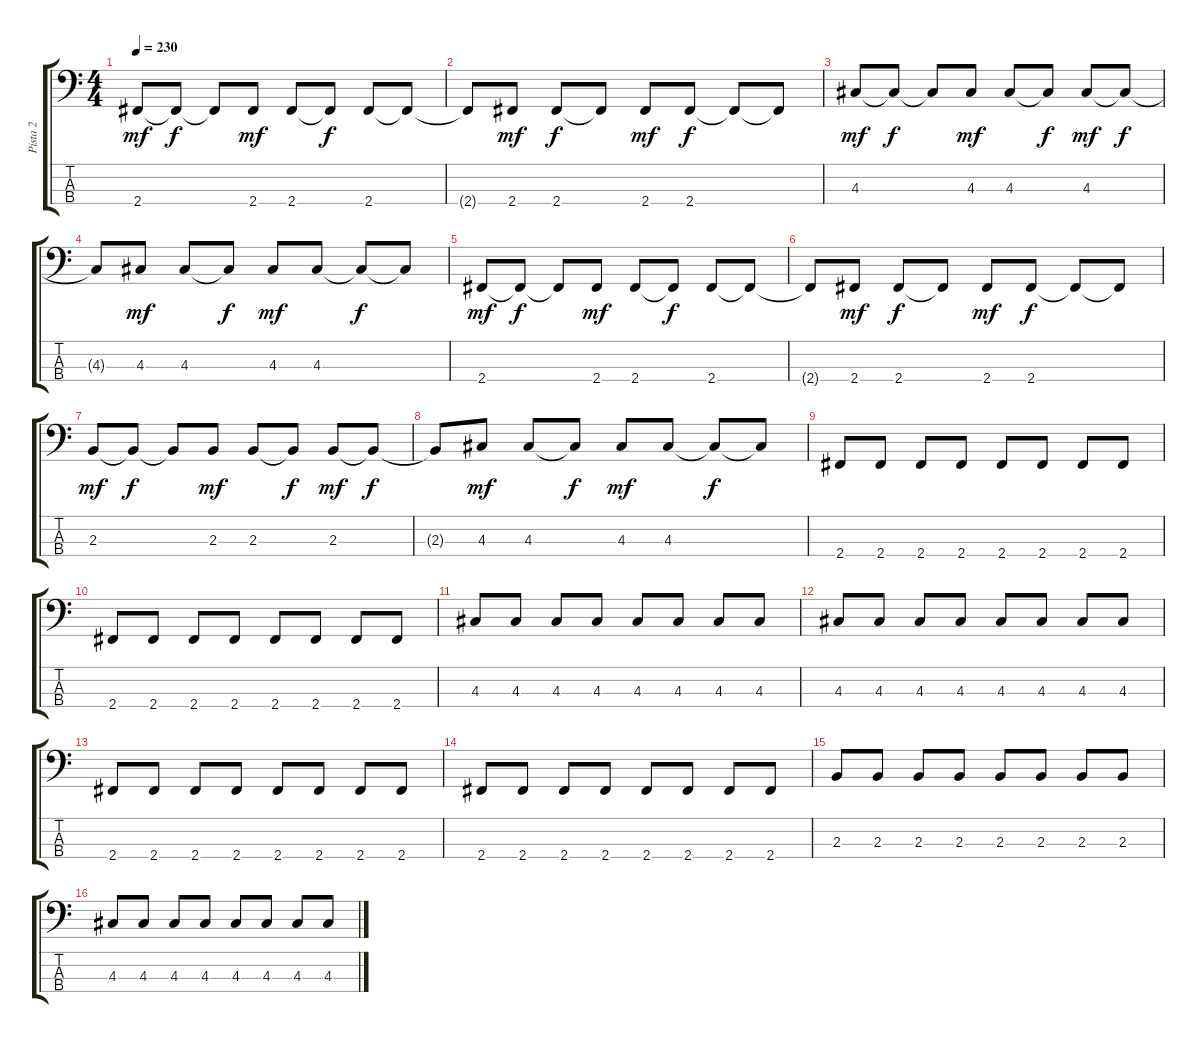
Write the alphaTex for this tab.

\track ("Pista 2" "Pista 2") {instrument electricbassfinger}
\staff {score tabs}
\tuning (G2 D2 A1 E1) {hide}
\ts (4 4)
\tempo 230
\clef f4
\ks c
2.4.8{dy mf} 2.4{t}.8{dy f} 2.4{t}.8 2.4.8{dy mf} 2.4.8 2.4{t}.8{dy f} 2.4.8 2.4{t}.8 |
2.4{t}.8 2.4.8{dy mf} 2.4.8{dy f} 2.4{t}.8 2.4.8{dy mf} 2.4.8{dy f} 2.4{t}.8 2.4{t}.8 |
4.3.8{dy mf} 4.3{t}.8{dy f} 4.3{t}.8 4.3.8{dy mf} 4.3.8 4.3{t}.8{dy f} 4.3.8{dy mf} 4.3{t}.8{dy f} |
4.3{t}.8 4.3.8{dy mf} 4.3.8 4.3{t}.8{dy f} 4.3.8{dy mf} 4.3.8 4.3{t}.8{dy f} 4.3{t}.8 |
2.4.8{dy mf} 2.4{t}.8{dy f} 2.4{t}.8 2.4.8{dy mf} 2.4.8 2.4{t}.8{dy f} 2.4.8 2.4{t}.8 |
2.4{t}.8 2.4.8{dy mf} 2.4.8{dy f} 2.4{t}.8 2.4.8{dy mf} 2.4.8{dy f} 2.4{t}.8 2.4{t}.8 |
2.3.8{dy mf} 2.3{t}.8{dy f} 2.3{t}.8 2.3.8{dy mf} 2.3.8 2.3{t}.8{dy f} 2.3.8{dy mf} 2.3{t}.8{dy f} |
2.3{t}.8 4.3.8{dy mf} 4.3.8 4.3{t}.8{dy f} 4.3.8{dy mf} 4.3.8 4.3{t}.8{dy f} 4.3{t}.8 |
2.4.8 2.4.8 2.4.8 2.4.8 2.4.8 2.4.8 2.4.8 2.4.8 |
2.4.8 2.4.8 2.4.8 2.4.8 2.4.8 2.4.8 2.4.8 2.4.8 |
4.3.8 4.3.8 4.3.8 4.3.8 4.3.8 4.3.8 4.3.8 4.3.8 |
4.3.8 4.3.8 4.3.8 4.3.8 4.3.8 4.3.8 4.3.8 4.3.8 |
2.4.8 2.4.8 2.4.8 2.4.8 2.4.8 2.4.8 2.4.8 2.4.8 |
2.4.8 2.4.8 2.4.8 2.4.8 2.4.8 2.4.8 2.4.8 2.4.8 |
2.3.8 2.3.8 2.3.8 2.3.8 2.3.8 2.3.8 2.3.8 2.3.8 |
4.3.8 4.3.8 4.3.8 4.3.8 4.3.8 4.3.8 4.3.8 4.3.8
